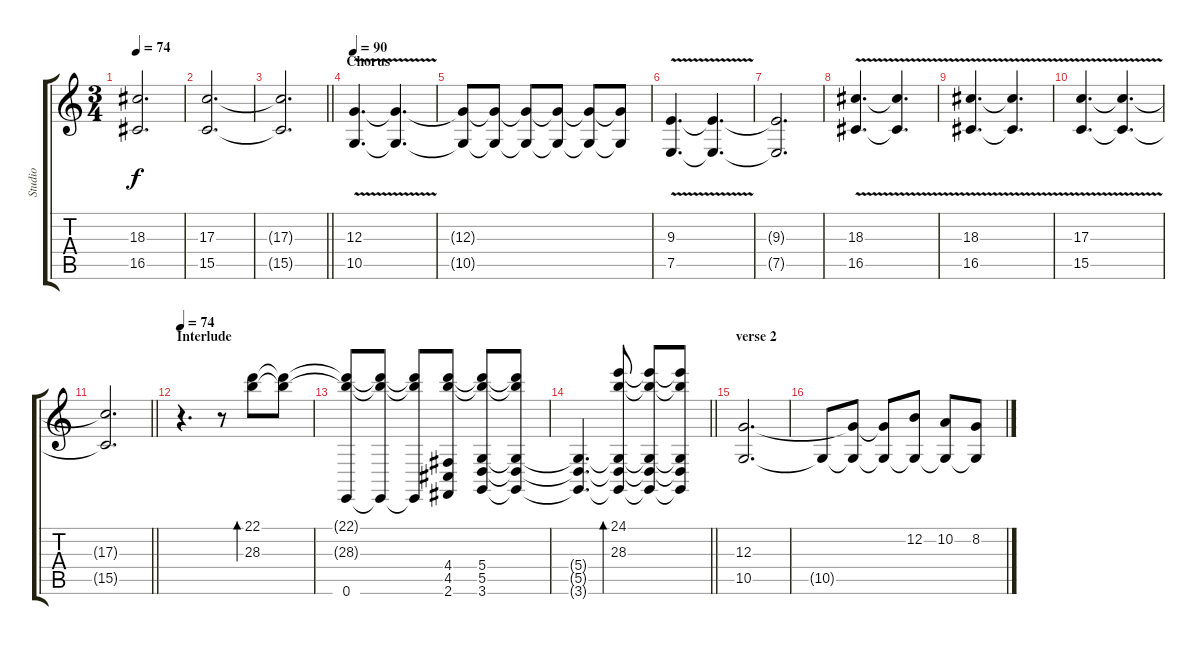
\track ("Studio" "Studio") {instrument acousticgrandpiano}
\staff {score tabs}
\tuning (E4 B3 G3 D3 A2 E2) {hide}
\ts (3 4)
\tempo 74
\clef g2
\ks c
(18.3{t} 16.5{t}).2{d dy f} |
(17.3 15.5).2{d} |
\barLineRight lightlight
(17.3{t} 15.5{t}).2{d} |
\section ("" "Chorus")
\tempo 90
(12.3{v} 10.5{v}).4{d instrument drawbarorgan} (12.3{t} 10.5{t}).4{d} |
(12.3{t} 10.5{t}).8 (12.3{t} 10.5{t}).8 (12.3{t} 10.5{t}).8 (12.3{t} 10.5{t}).8 (12.3{t} 10.5{t}).8 (12.3{t} 10.5{t}).8 |
(9.3{v} 7.5{v}).4{d} (9.3{t} 7.5{t}).4{d} |
(9.3{t} 7.5{t}).2{d} |
(18.3{v} 16.5{v}).4{d} (18.3{t} 16.5{t}).4{d} |
(18.3{v} 16.5{v}).4{d} (18.3{t} 16.5{t}).4{d} |
(17.3{v} 15.5{v}).4{d} (17.3{t} 15.5{t}).4{d} |
\barLineRight lightlight
(17.3{t} 15.5{t}).2{d} |
\section ("" "Interlude")
\tempo 74
r.4{d} r.8 (22.1 28.3).8{bd 240 instrument acousticgrandpiano} (22.1{t} 28.3{t}).8 |
(22.1{t} 28.3{t} 0.6).8 (22.1{t} 28.3{t} 0.6{t}).8 (22.1{t} 28.3{t} 0.6{t}).8 (22.1{t} 28.3{t} 4.4 4.5 2.6).8 (22.1{t} 28.3{t} 5.4 5.5 3.6).8 (22.1{t} 28.3{t} 5.4{t} 5.5{t} 3.6{t}).8 |
\barLineRight lightlight
(5.4{t} 5.5{t} 3.6{t}).4{d} (24.1 28.3 5.4{t} 5.5{t} 3.6{t}).8{bd 240 instrument acousticgrandpiano} (24.1{t} 28.3{t} 5.4{t} 5.5{t} 3.6{t}).8 (24.1{t} 28.3{t} 5.4{t} 5.5{t} 3.6{t}).8 |
\section ("" "verse 2")
(12.3 10.5).2{d} |
10.5{t}.8 (12.3{t} 10.5{t}).8 (12.3{t} 10.5{t}).8 (12.2 10.5{t}).8 (10.2 10.5{t}).8 (8.2 10.5{t}).8
